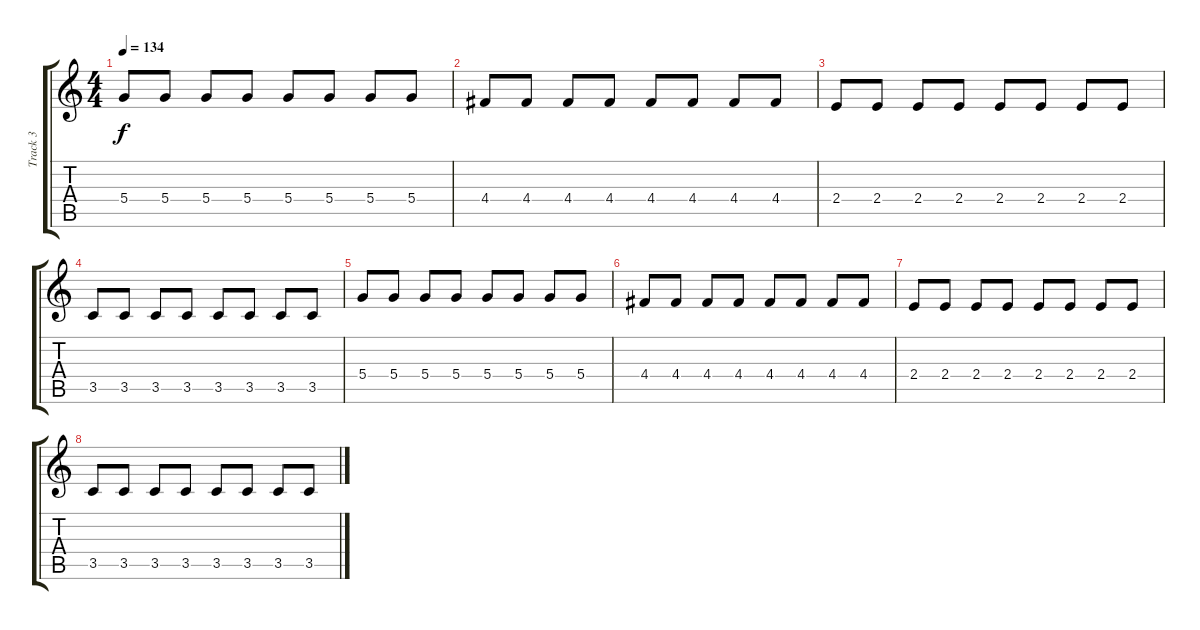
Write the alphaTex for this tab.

\track ("Track 3" "Track 3") {instrument electricbasspick}
\staff {score tabs}
\tuning (E4 B3 G3 D3 A2 E2) {hide}
\ts (4 4)
\tempo 134
\clef g2
\ks c
5.4.8{dy f} 5.4.8 5.4.8 5.4.8 5.4.8 5.4.8 5.4.8 5.4.8 |
4.4.8 4.4.8 4.4.8 4.4.8 4.4.8 4.4.8 4.4.8 4.4.8 |
2.4.8 2.4.8 2.4.8 2.4.8 2.4.8 2.4.8 2.4.8 2.4.8 |
3.5.8 3.5.8 3.5.8 3.5.8 3.5.8 3.5.8 3.5.8 3.5.8 |
5.4.8 5.4.8 5.4.8 5.4.8 5.4.8 5.4.8 5.4.8 5.4.8 |
4.4.8 4.4.8 4.4.8 4.4.8 4.4.8 4.4.8 4.4.8 4.4.8 |
2.4.8 2.4.8 2.4.8 2.4.8 2.4.8 2.4.8 2.4.8 2.4.8 |
3.5.8 3.5.8 3.5.8 3.5.8 3.5.8 3.5.8 3.5.8 3.5.8
